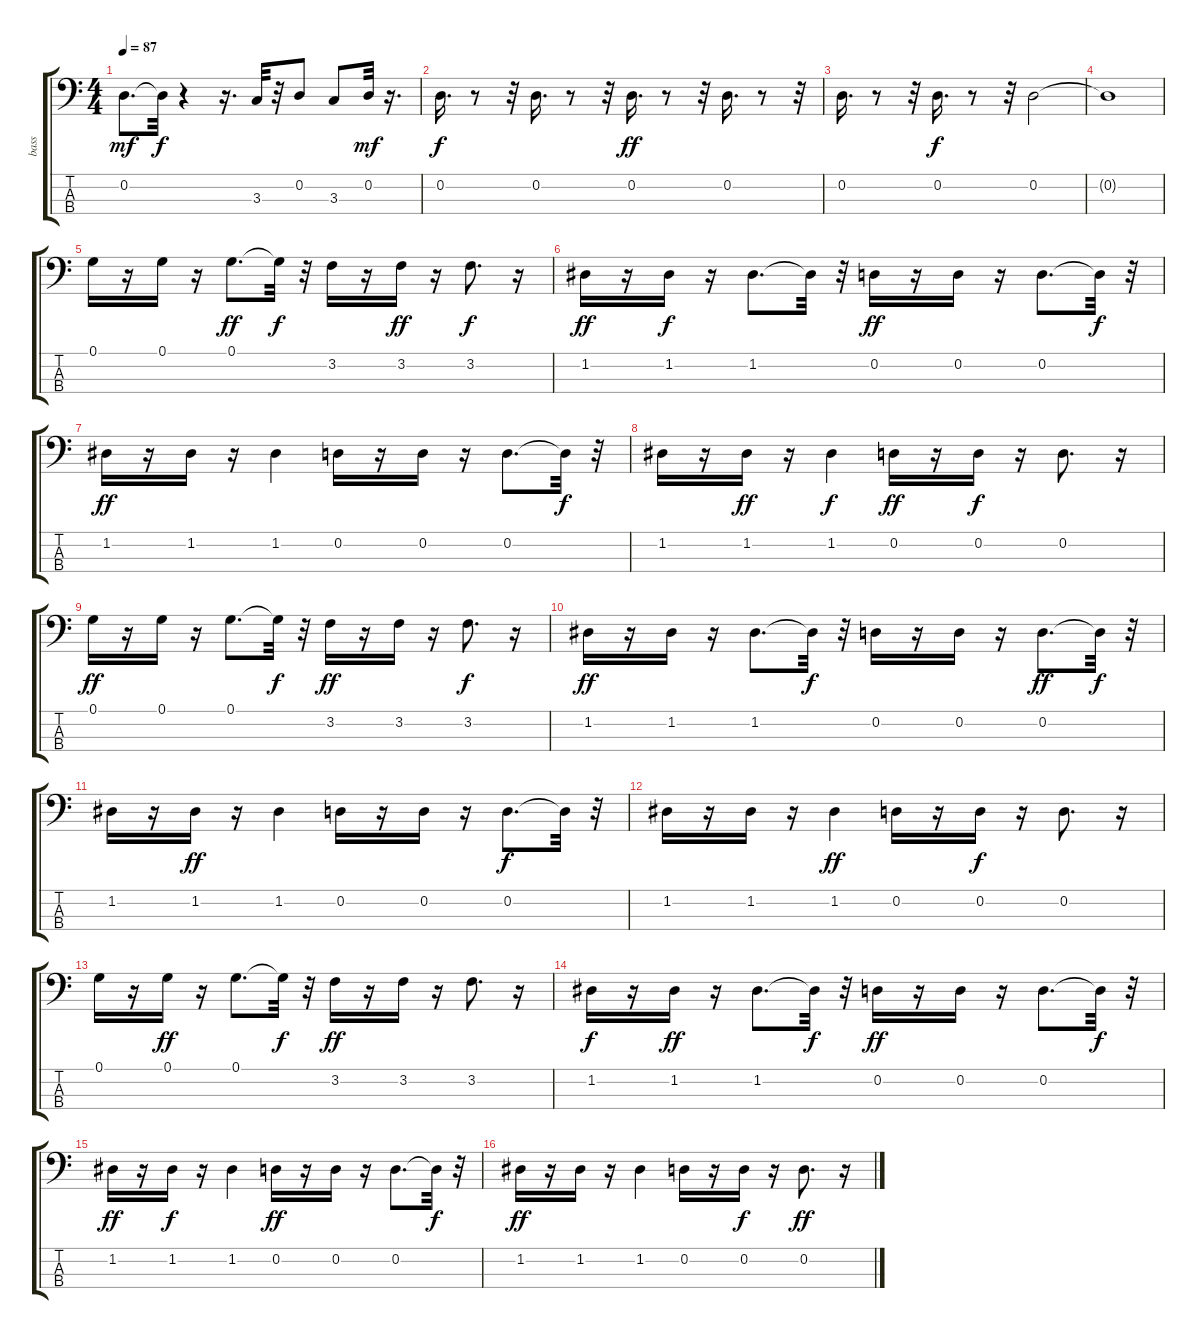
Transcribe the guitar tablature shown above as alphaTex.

\track ("bass" "bass") {instrument electricbassfinger}
\staff {score tabs}
\tuning (G2 D2 A1 E1) {hide}
\ts (4 4)
\tempo 87
\clef f4
\ks c
0.2.8{d dy mf} 0.2{t}.32{dy f} r.4 r.16{d} 3.3.32 r.32 0.2.8 3.3.8 0.2.32{dy mf} r.16{d} |
0.2.16{d dy f} r.8 r.32 0.2.16{d} r.8 r.32 0.2.16{d dy ff} r.8 r.32 0.2.16{d} r.8 r.32 |
0.2.16{d} r.8 r.32 0.2.16{d dy f} r.8 r.32 0.2.2 |
0.2{t}.1 |
0.1.16 r.16 0.1.16 r.16 0.1.8{d dy ff} 0.1{t}.32{dy f} r.32 3.2.16 r.16 3.2.16{dy ff} r.16 3.2.8{d dy f} r.16 |
1.2.16{dy ff} r.16 1.2.16{dy f} r.16 1.2.8{d} 1.2{t}.32 r.32 0.2.16{dy ff} r.16 0.2.16 r.16 0.2.8{d} 0.2{t}.32{dy f} r.32 |
1.2.16{dy ff} r.16 1.2.16 r.16 1.2.4 0.2.16 r.16 0.2.16 r.16 0.2.8{d} 0.2{t}.32{dy f} r.32 |
1.2.16 r.16 1.2.16{dy ff} r.16 1.2.4{dy f} 0.2.16{dy ff} r.16 0.2.16{dy f} r.16 0.2.8{d} r.16 |
0.1.16{dy ff} r.16 0.1.16 r.16 0.1.8{d} 0.1{t}.32{dy f} r.32 3.2.16{dy ff} r.16 3.2.16 r.16 3.2.8{d dy f} r.16 |
1.2.16{dy ff} r.16 1.2.16 r.16 1.2.8{d} 1.2{t}.32{dy f} r.32 0.2.16 r.16 0.2.16 r.16 0.2.8{d dy ff} 0.2{t}.32{dy f} r.32 |
1.2.16 r.16 1.2.16{dy ff} r.16 1.2.4 0.2.16 r.16 0.2.16 r.16 0.2.8{d dy f} 0.2{t}.32 r.32 |
1.2.16 r.16 1.2.16 r.16 1.2.4{dy ff} 0.2.16 r.16 0.2.16{dy f} r.16 0.2.8{d} r.16 |
0.1.16 r.16 0.1.16{dy ff} r.16 0.1.8{d} 0.1{t}.32{dy f} r.32 3.2.16{dy ff} r.16 3.2.16 r.16 3.2.8{d} r.16 |
1.2.16{dy f} r.16 1.2.16{dy ff} r.16 1.2.8{d} 1.2{t}.32{dy f} r.32 0.2.16{dy ff} r.16 0.2.16 r.16 0.2.8{d} 0.2{t}.32{dy f} r.32 |
1.2.16{dy ff} r.16 1.2.16{dy f} r.16 1.2.4 0.2.16{dy ff} r.16 0.2.16 r.16 0.2.8{d} 0.2{t}.32{dy f} r.32 |
1.2.16{dy ff} r.16 1.2.16 r.16 1.2.4 0.2.16 r.16 0.2.16{dy f} r.16 0.2.8{d dy ff} r.16
